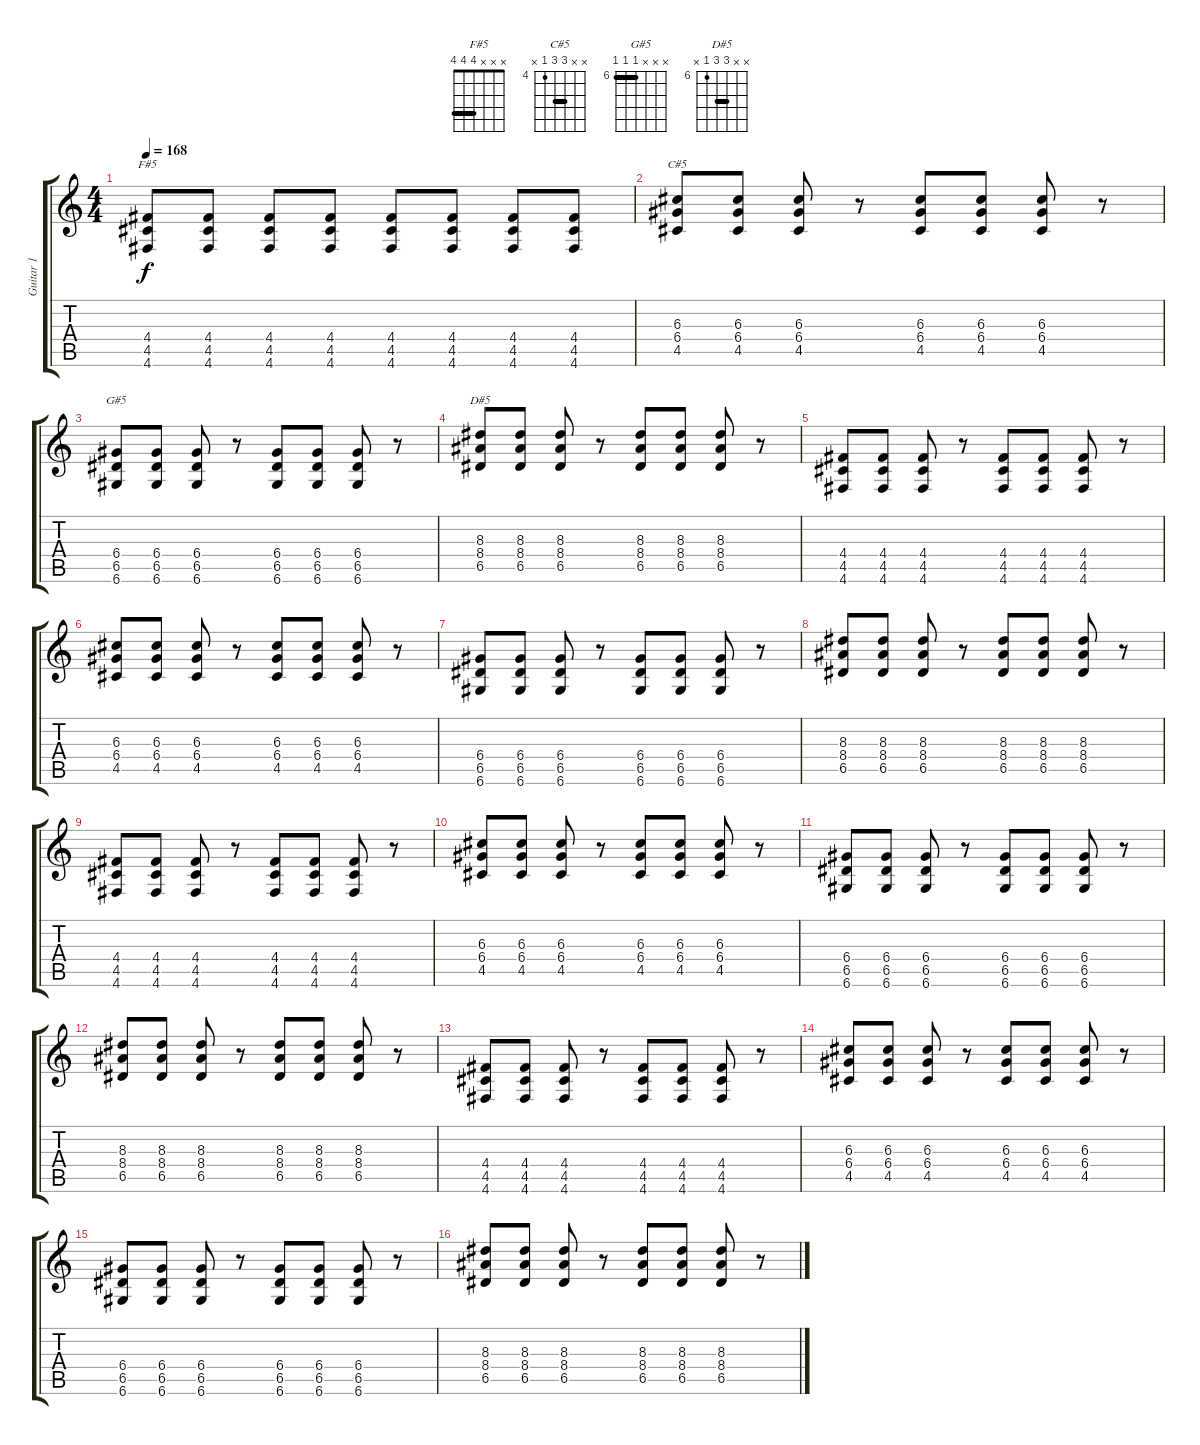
\track ("Guitar 1" "Guitar 1") {instrument distortionguitar}
\staff {score tabs}
\tuning (E4 B3 G3 D3 A2 D2) {hide}
\chord ("F#5" x x x 4 4 4) {barre 4}
\chord ("C#5" x x 6 6 4 x) {firstfret 4 barre 6}
\chord ("G#5" x x x 6 6 6) {firstfret 6 barre 6}
\chord ("D#5" x x 8 8 6 x) {firstfret 6 barre 8}
\ts (4 4)
\tempo 168
\clef g2
\ks c
(4.4 4.5 4.6).8{ch "F#5" dy f} (4.4 4.5 4.6).8 (4.4 4.5 4.6).8 (4.4 4.5 4.6).8 (4.4 4.5 4.6).8 (4.4 4.5 4.6).8 (4.4 4.5 4.6).8 (4.4 4.5 4.6).8 |
(6.3 6.4 4.5).8{ch "C#5"} (6.3 6.4 4.5).8 (6.3 6.4 4.5).8 r.8 (6.3 6.4 4.5).8 (6.3 6.4 4.5).8 (6.3 6.4 4.5).8 r.8 |
(6.4 6.5 6.6).8{ch "G#5"} (6.4 6.5 6.6).8 (6.4 6.5 6.6).8 r.8 (6.4 6.5 6.6).8 (6.4 6.5 6.6).8 (6.4 6.5 6.6).8 r.8 |
(8.3 8.4 6.5).8{ch "D#5"} (8.3 8.4 6.5).8 (8.3 8.4 6.5).8 r.8 (8.3 8.4 6.5).8 (8.3 8.4 6.5).8 (8.3 8.4 6.5).8 r.8 |
(4.4 4.5 4.6).8 (4.4 4.5 4.6).8 (4.4 4.5 4.6).8 r.8 (4.4 4.5 4.6).8 (4.4 4.5 4.6).8 (4.4 4.5 4.6).8 r.8 |
(6.3 6.4 4.5).8 (6.3 6.4 4.5).8 (6.3 6.4 4.5).8 r.8 (6.3 6.4 4.5).8 (6.3 6.4 4.5).8 (6.3 6.4 4.5).8 r.8 |
(6.4 6.5 6.6).8 (6.4 6.5 6.6).8 (6.4 6.5 6.6).8 r.8 (6.4 6.5 6.6).8 (6.4 6.5 6.6).8 (6.4 6.5 6.6).8 r.8 |
(8.3 8.4 6.5).8 (8.3 8.4 6.5).8 (8.3 8.4 6.5).8 r.8 (8.3 8.4 6.5).8 (8.3 8.4 6.5).8 (8.3 8.4 6.5).8 r.8 |
(4.4 4.5 4.6).8 (4.4 4.5 4.6).8 (4.4 4.5 4.6).8 r.8 (4.4 4.5 4.6).8 (4.4 4.5 4.6).8 (4.4 4.5 4.6).8 r.8 |
(6.3 6.4 4.5).8 (6.3 6.4 4.5).8 (6.3 6.4 4.5).8 r.8 (6.3 6.4 4.5).8 (6.3 6.4 4.5).8 (6.3 6.4 4.5).8 r.8 |
(6.4 6.5 6.6).8 (6.4 6.5 6.6).8 (6.4 6.5 6.6).8 r.8 (6.4 6.5 6.6).8 (6.4 6.5 6.6).8 (6.4 6.5 6.6).8 r.8 |
(8.3 8.4 6.5).8 (8.3 8.4 6.5).8 (8.3 8.4 6.5).8 r.8 (8.3 8.4 6.5).8 (8.3 8.4 6.5).8 (8.3 8.4 6.5).8 r.8 |
(4.4 4.5 4.6).8 (4.4 4.5 4.6).8 (4.4 4.5 4.6).8 r.8 (4.4 4.5 4.6).8 (4.4 4.5 4.6).8 (4.4 4.5 4.6).8 r.8 |
(6.3 6.4 4.5).8 (6.3 6.4 4.5).8 (6.3 6.4 4.5).8 r.8 (6.3 6.4 4.5).8 (6.3 6.4 4.5).8 (6.3 6.4 4.5).8 r.8 |
(6.4 6.5 6.6).8 (6.4 6.5 6.6).8 (6.4 6.5 6.6).8 r.8 (6.4 6.5 6.6).8 (6.4 6.5 6.6).8 (6.4 6.5 6.6).8 r.8 |
(8.3 8.4 6.5).8 (8.3 8.4 6.5).8 (8.3 8.4 6.5).8 r.8 (8.3 8.4 6.5).8 (8.3 8.4 6.5).8 (8.3 8.4 6.5).8 r.8
